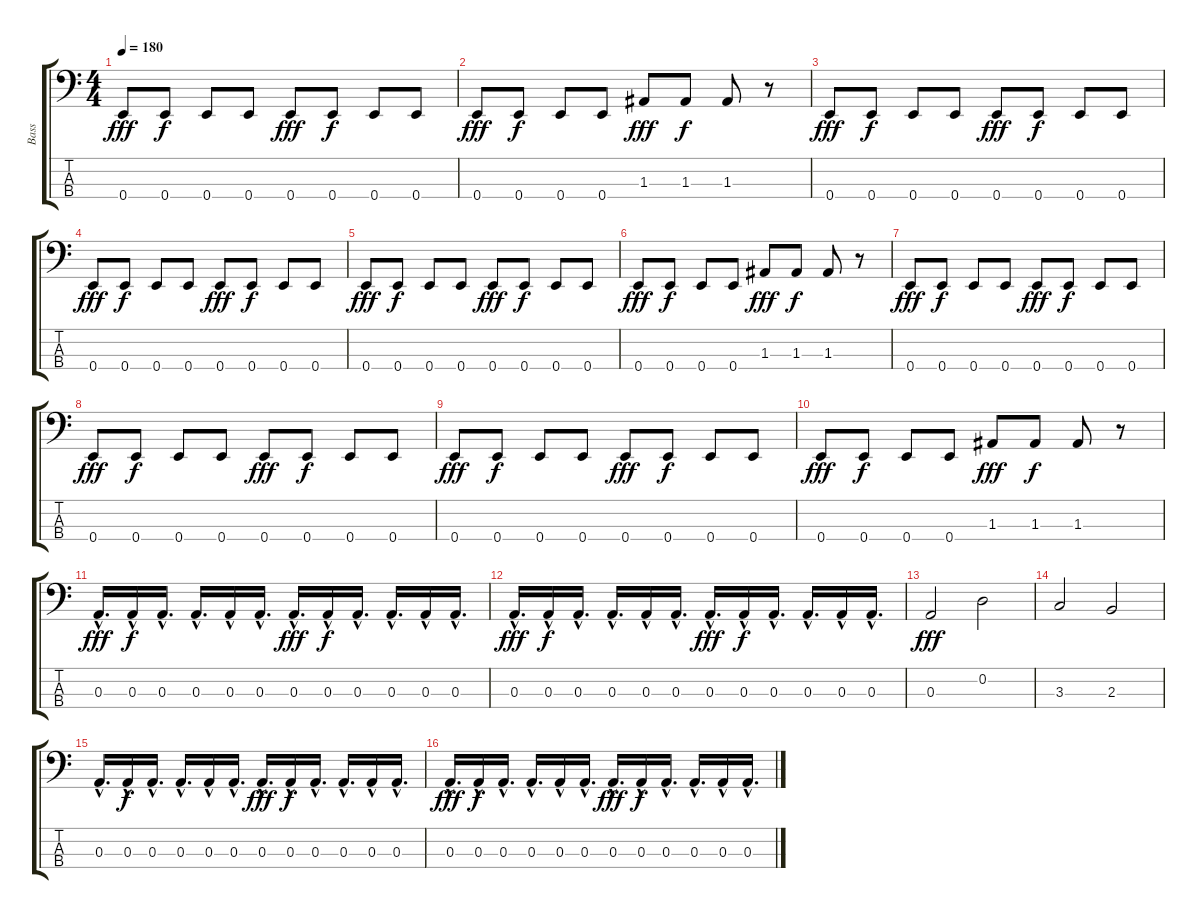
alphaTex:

\track ("Bass" "Bass") {instrument electricbasspick}
\staff {score tabs}
\tuning (G2 D2 A1 E1) {hide}
\ts (4 4)
\tempo 180
\clef f4
\ks c
0.4.8{dy fff} 0.4.8{dy f} 0.4.8 0.4.8 0.4.8{dy fff} 0.4.8{dy f} 0.4.8 0.4.8 |
0.4.8{dy fff} 0.4.8{dy f} 0.4.8 0.4.8 1.3.8{dy fff} 1.3.8{dy f} 1.3.8 r.8 |
0.4.8{dy fff} 0.4.8{dy f} 0.4.8 0.4.8 0.4.8{dy fff} 0.4.8{dy f} 0.4.8 0.4.8 |
0.4.8{dy fff} 0.4.8{dy f} 0.4.8 0.4.8 0.4.8{dy fff} 0.4.8{dy f} 0.4.8 0.4.8 |
0.4.8{dy fff} 0.4.8{dy f} 0.4.8 0.4.8 0.4.8{dy fff} 0.4.8{dy f} 0.4.8 0.4.8 |
0.4.8{dy fff} 0.4.8{dy f} 0.4.8 0.4.8 1.3.8{dy fff} 1.3.8{dy f} 1.3.8 r.8 |
0.4.8{dy fff} 0.4.8{dy f} 0.4.8 0.4.8 0.4.8{dy fff} 0.4.8{dy f} 0.4.8 0.4.8 |
0.4.8{dy fff} 0.4.8{dy f} 0.4.8 0.4.8 0.4.8{dy fff} 0.4.8{dy f} 0.4.8 0.4.8 |
0.4.8{dy fff} 0.4.8{dy f} 0.4.8 0.4.8 0.4.8{dy fff} 0.4.8{dy f} 0.4.8 0.4.8 |
0.4.8{dy fff} 0.4.8{dy f} 0.4.8 0.4.8 1.3.8{dy fff} 1.3.8{dy f} 1.3.8 r.8 |
0.3{hac}.16{d dy fff} 0.3{hac}.16{dy f} 0.3{hac}.16{d} 0.3{hac}.16{d} 0.3{hac}.16 0.3{hac}.16{d} 0.3{hac}.16{d dy fff} 0.3{hac}.16{dy f} 0.3{hac}.16{d} 0.3{hac}.16{d} 0.3{hac}.16 0.3{hac}.16{d} |
0.3{hac}.16{d dy fff} 0.3{hac}.16{dy f} 0.3{hac}.16{d} 0.3{hac}.16{d} 0.3{hac}.16 0.3{hac}.16{d} 0.3{hac}.16{d dy fff} 0.3{hac}.16{dy f} 0.3{hac}.16{d} 0.3{hac}.16{d} 0.3{hac}.16 0.3{hac}.16{d} |
0.3.2{dy fff} 0.2.2 |
3.3.2 2.3.2 |
0.3{hac}.16{d} 0.3{hac}.16{dy f} 0.3{hac}.16{d} 0.3{hac}.16{d} 0.3{hac}.16 0.3{hac}.16{d} 0.3{hac}.16{d dy fff} 0.3{hac}.16{dy f} 0.3{hac}.16{d} 0.3{hac}.16{d} 0.3{hac}.16 0.3{hac}.16{d} |
0.3{hac}.16{d dy fff} 0.3{hac}.16{dy f} 0.3{hac}.16{d} 0.3{hac}.16{d} 0.3{hac}.16 0.3{hac}.16{d} 0.3{hac}.16{d dy fff} 0.3{hac}.16{dy f} 0.3{hac}.16{d} 0.3{hac}.16{d} 0.3{hac}.16 0.3{hac}.16{d}
